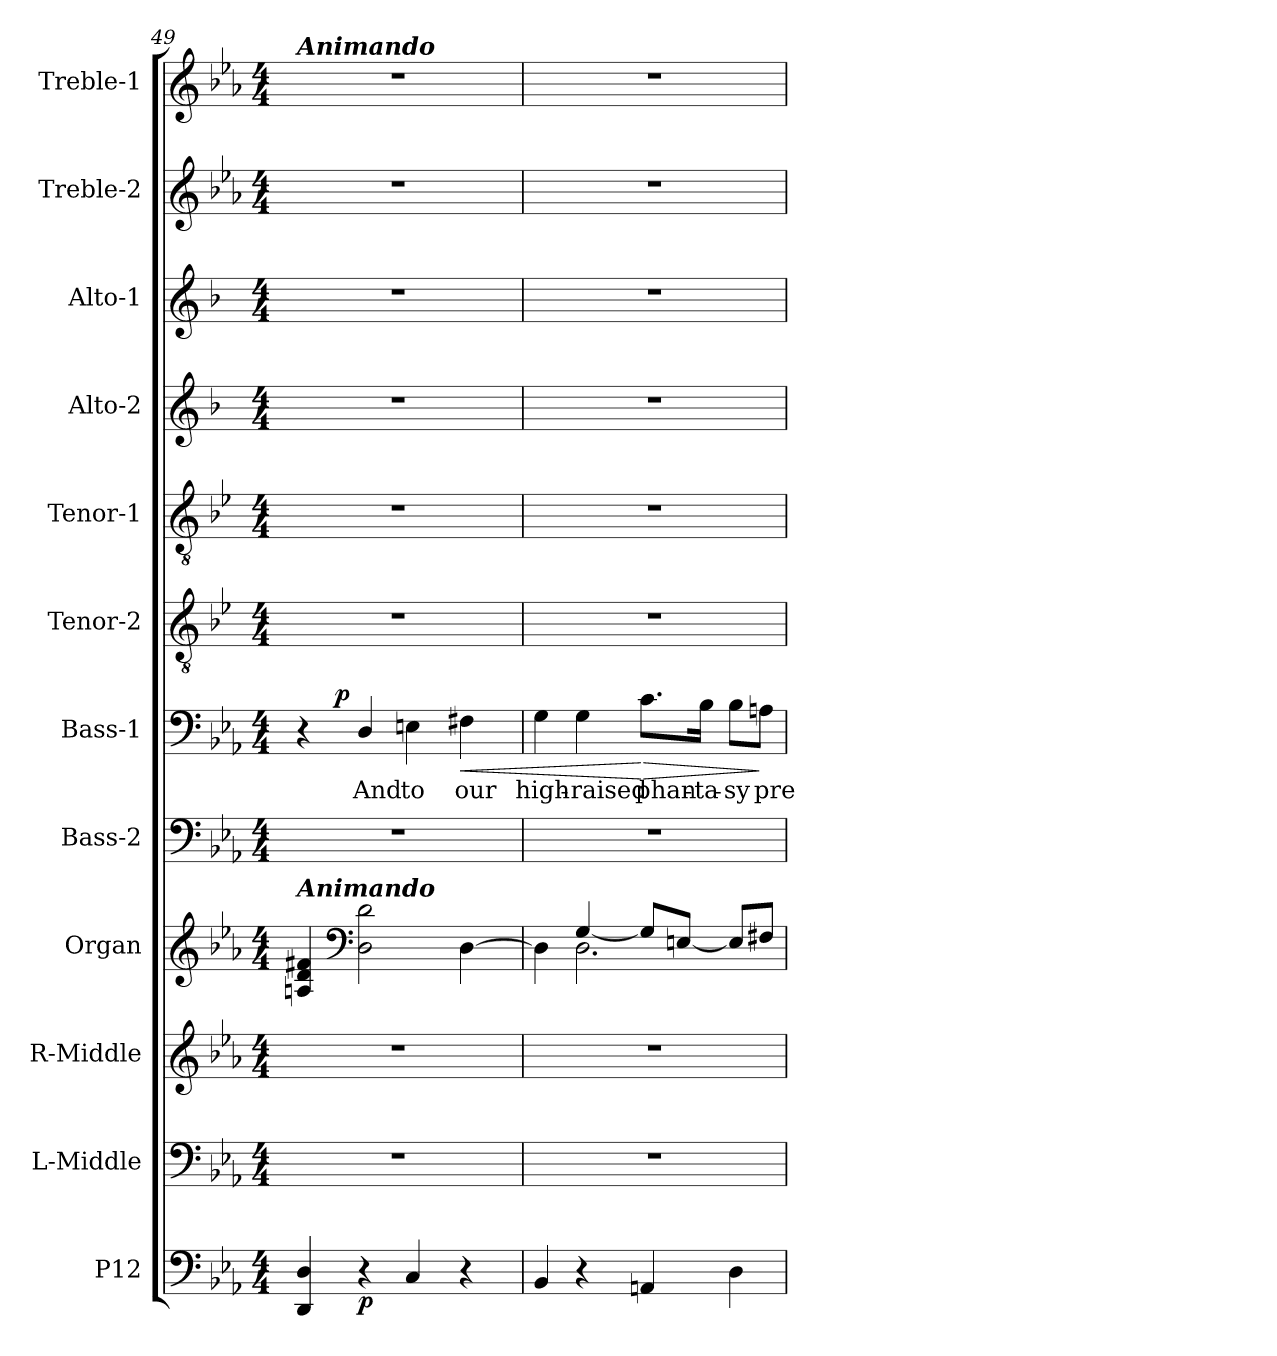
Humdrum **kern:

**kern	**dynam	**kern	**kern	**kern	**kern	**kern	**text	**dynam	**kern	**kern	**kern	**kern	**kern	**kern
*part12	*part12	*part11	*part10	*part9	*part8	*part7	*part7	*part7	*part6	*part5	*part4	*part3	*part2	*part1
*staff12	*staff12	*staff11	*staff10	*staff9	*staff8	*staff7	*staff7	*staff7	*staff6	*staff5	*staff4	*staff3	*staff2	*staff1
*I"P12	*	*I"L-Middle	*I"R-Middle	*I"Organ	*I"Bass-2	*I"Bass-1	*	*	*I"Tenor-2	*I"Tenor-1	*I"Alto-2	*I"Alto-1	*I"Treble-2	*I"Treble-1
*	*	*I'L-M	*	*	*I'B2:	*I'B:	*	*	*I'T2:	*I'T:	*I'A2:	*I'A:	*	*
*clefF4	*	*clefF4	*clefG2	*clefG2	*clefF4	*clefF4	*	*	*clefGv2	*clefGv2	*clefG2	*clefG2	*clefG2	*clefG2
*	*	*	*	*	*	*	*	*	*ITrd4c7	*ITrd4c7	*ITrd1c2	*ITrd1c2	*ITrd-7c-12	*ITrd-7c-12
*k[b-e-a-]	*	*k[b-e-a-]	*k[b-e-a-]	*k[b-e-a-]	*k[b-e-a-]	*k[b-e-a-]	*	*	*k[b-e-a-]	*k[b-e-a-]	*k[b-e-a-]	*k[b-e-a-]	*k[b-e-a-]	*k[b-e-a-]
*E-:	*	*E-:	*E-:	*E-:	*E-:	*E-:	*	*	*E-:	*E-:	*E-:	*E-:	*E-:	*E-:
*M4/4	*	*M4/4	*M4/4	*M4/4	*M4/4	*M4/4	*	*	*M4/4	*M4/4	*M4/4	*M4/4	*M4/4	*M4/4
=49	=49	=49	=49	=49	=49	=49	=49	=49	=49	=49	=49	=49	=49	=49
*	*	*	*	*	*	*^	*	*	*	*	*	*	*	*
!	!	!	!	!	!	!	!	!	!	!	!	!	!	!	!LO:TX:a:Bi:t=Animando
!	!	!	!	!LO:TX:a:Bi:t=Animando	!	!	!	!	!	!	!	!	!	!	!
4DDi/ 4Di	.	1r	1r	4Ani/ 4di 4f#Xi	1r	4r	8ryy	.	.	1r	1r	1r	1r	1r	1r
.	.	.	.	.	.	.	64..ryy	.	.	.	.	.	.	.	.
.	.	.	.	.	.	.	2ryy	.	p	.	.	.	.	.	.
*	*	*	*	*clefF4	*	*	*	*	*	*	*	*	*	*	*
!	!	!	!	!	!	!	!	!LO:LY:b:color=#000000	!	!	!	!	!	!	!
4r	p	.	.	2Di\ 2di	.	4Di/	.	And	.	.	.	.	.	.	.
!	!	!	!	!	!	!	!	!LO:LY:b:color=#000000	!	!	!	!	!	!	!
4Ci/	.	.	.	.	.	4Eni\	.	to	.	.	.	.	.	.	.
.	.	.	.	.	.	.	4ryy	.	.	.	.	.	.	.	.
!	!	!	!	!	!	!	!	!LO:LY:b:color=#000000	!LO:HP:b	!	!	!	!	!	!
4r	.	.	.	[4Di\	.	4F#Xi\	.	our	<	.	.	.	.	.	.
.	.	.	.	.	.	.	16ryy	.	.	.	.	.	.	.	.
.	.	.	.	.	.	.	32ryy	.	.	.	.	.	.	.	.
.	.	.	.	.	.	.	256ryy	.	.	.	.	.	.	.	.
*	*	*	*	*	*	*v	*v	*	*	*	*	*	*	*	*
=50	=50	=50	=50	=50	=50	=50	=50	=50	=50	=50	=50	=50	=50	=50
*	*	*	*	*^	*	*	*	*	*	*	*	*	*	*
*	*	*	*	*	*	*	*^	*	*	*	*	*	*	*	*
!	!	!	!	!	!	!	!	!	!LO:LY:b:color=#000000	!	!	!	!	!	!	!
*	*	*	*	*	*	*	*v	*v	*	*	*	*	*	*	*	*
4BB-i/	.	1r	1r	4Di\]	4ryy	1r	4Gi\	high-	.	1r	1r	1r	1r	1r	1r
!	!	!	!	!	!	!	!	!LO:LY:b:color=#000000	!	!	!	!	!	!	!
4r	.	.	.	2.Di\	[4Gi/	.	4Gi\	-raised	.	.	.	.	.	.	.
!	!	!	!	!	!	!	!	!LO:LY:b:color=#000000	!LO:HP:n=1:b	!	!	!	!	!	!
4AAni/	.	.	.	.	8Gi/L]	.	8.ci\L	phan-	[ >	.	.	.	.	.	.
.	.	.	.	.	[8Eni/J	.	.	.	.	.	.	.	.	.	.
!	!	!	!	!	!	!	!	!LO:LY:b:color=#000000	!	!	!	!	!	!	!
.	.	.	.	.	.	.	16B-i\Jk	-ta-	.	.	.	.	.	.	.
!	!	!	!	!	!	!	!	!LO:LY:b:color=#000000	!	!	!	!	!	!	!
4Di\	.	.	.	.	8Ei/L]	.	8B-i\L	-sy	.	.	.	.	.	.	.
!	!	!	!	!	!	!	!	!LO:LY:b:color=#000000	!	!	!	!	!	!	!
.	.	.	.	.	8F#Xi/J	.	8Ani\J	pre-	]	.	.	.	.	.	.
*	*	*	*	*v	*v	*	*	*	*	*	*	*	*	*	*
=	=	=	=	=	=	=	=	=	=	=	=	=	=	=
*-	*-	*-	*-	*-	*-	*-	*-	*-	*-	*-	*-	*-	*-	*-
